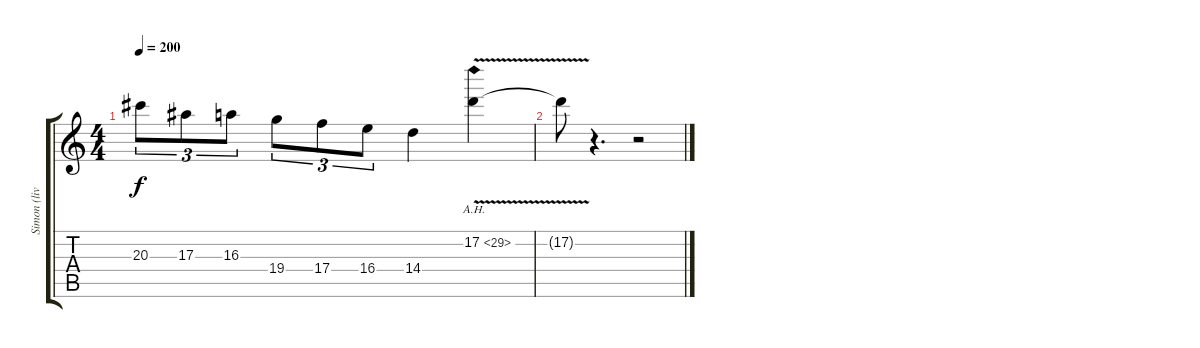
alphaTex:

\track ("Simon (live)" "Simon (liv") {instrument distortionguitar}
\staff {score tabs}
\tuning (D4 A3 F3 C3 G2 D2) {hide}
\ts (4 4)
\tempo 200
\clef g2
\ks c
20.3.8{tu (3 2) dy f} 17.3.8{tu (3 2)} 16.3.8{tu (3 2)} 19.4.8{tu (3 2)} 17.4.8{tu (3 2)} 16.4.8{tu (3 2)} 14.4.4 17.2{ah 12 v}.4 |
17.2{t}.8 r.4{d} r.2
